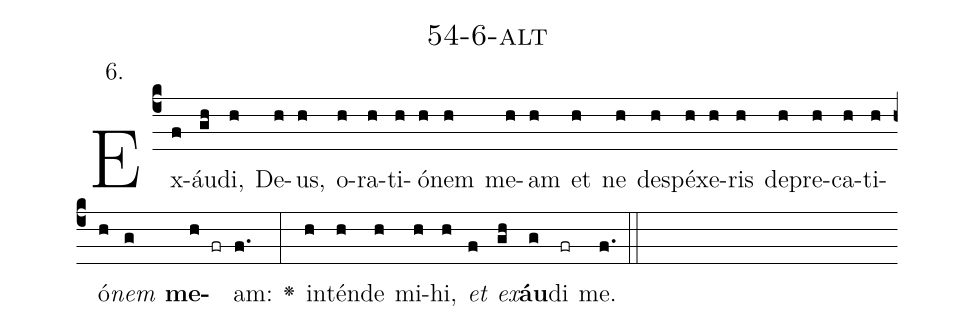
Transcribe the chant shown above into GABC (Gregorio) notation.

name: 54-6-alt;
annotation: 6.;
%%
(c4)Ex(f)áu(gh)di,(h) De(h)us,(h) o(h)ra(h)ti(h)ó(h)nem(h) me(h)am(h) et(h) ne(h) de(h)spé(h)xe(h)ris(h) de(h)pre(h)ca(h)ti(h)ó(h)<i>nem</i>(g) <b>me</b>(h fr)am:(f.) <v>\greheightstar</v>(:) in(h)tén(h)de(h) mi(h)hi,(h) <i>et</i>(f) <i>ex</i>(gh)<b>áu</b>(g)di(fr) me.(f.) (::)


%E(h) u(h) o(f) u(gh) a(g) e.(f.) (::)
